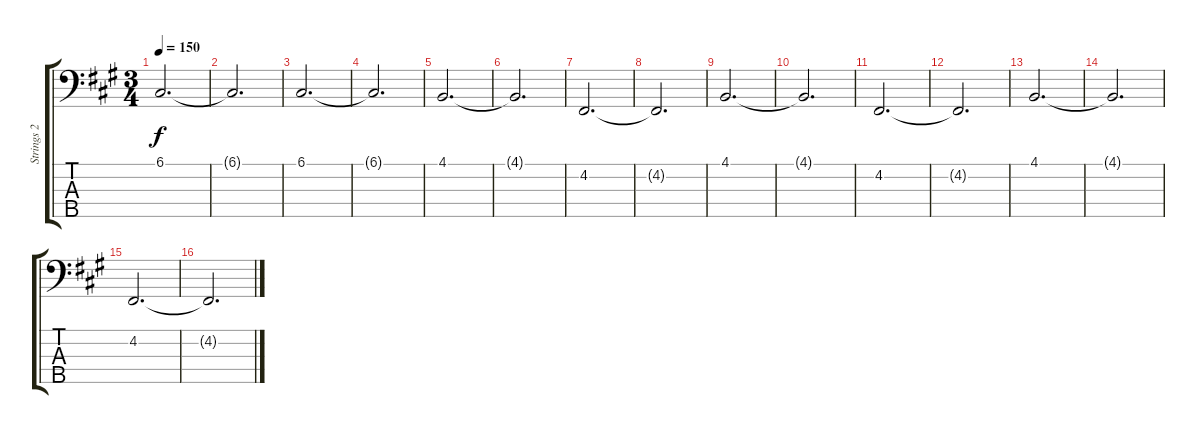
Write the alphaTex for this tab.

\track ("Strings 2" "Strings 2") {instrument stringensemble2}
\staff {score tabs}
\tuning (G2 D2 A1 E1 B0) {hide}
\ts (3 4)
\tempo 150
\clef f4
\ks f#minor
6.1.2{d dy f} |
6.1{t}.2{d} |
6.1.2{d} |
6.1{t}.2{d} |
4.1.2{d} |
4.1{t}.2{d} |
4.2.2{d} |
4.2{t}.2{d} |
4.1.2{d} |
4.1{t}.2{d} |
4.2.2{d} |
4.2{t}.2{d} |
4.1.2{d} |
4.1{t}.2{d} |
4.2.2{d} |
4.2{t}.2{d}
